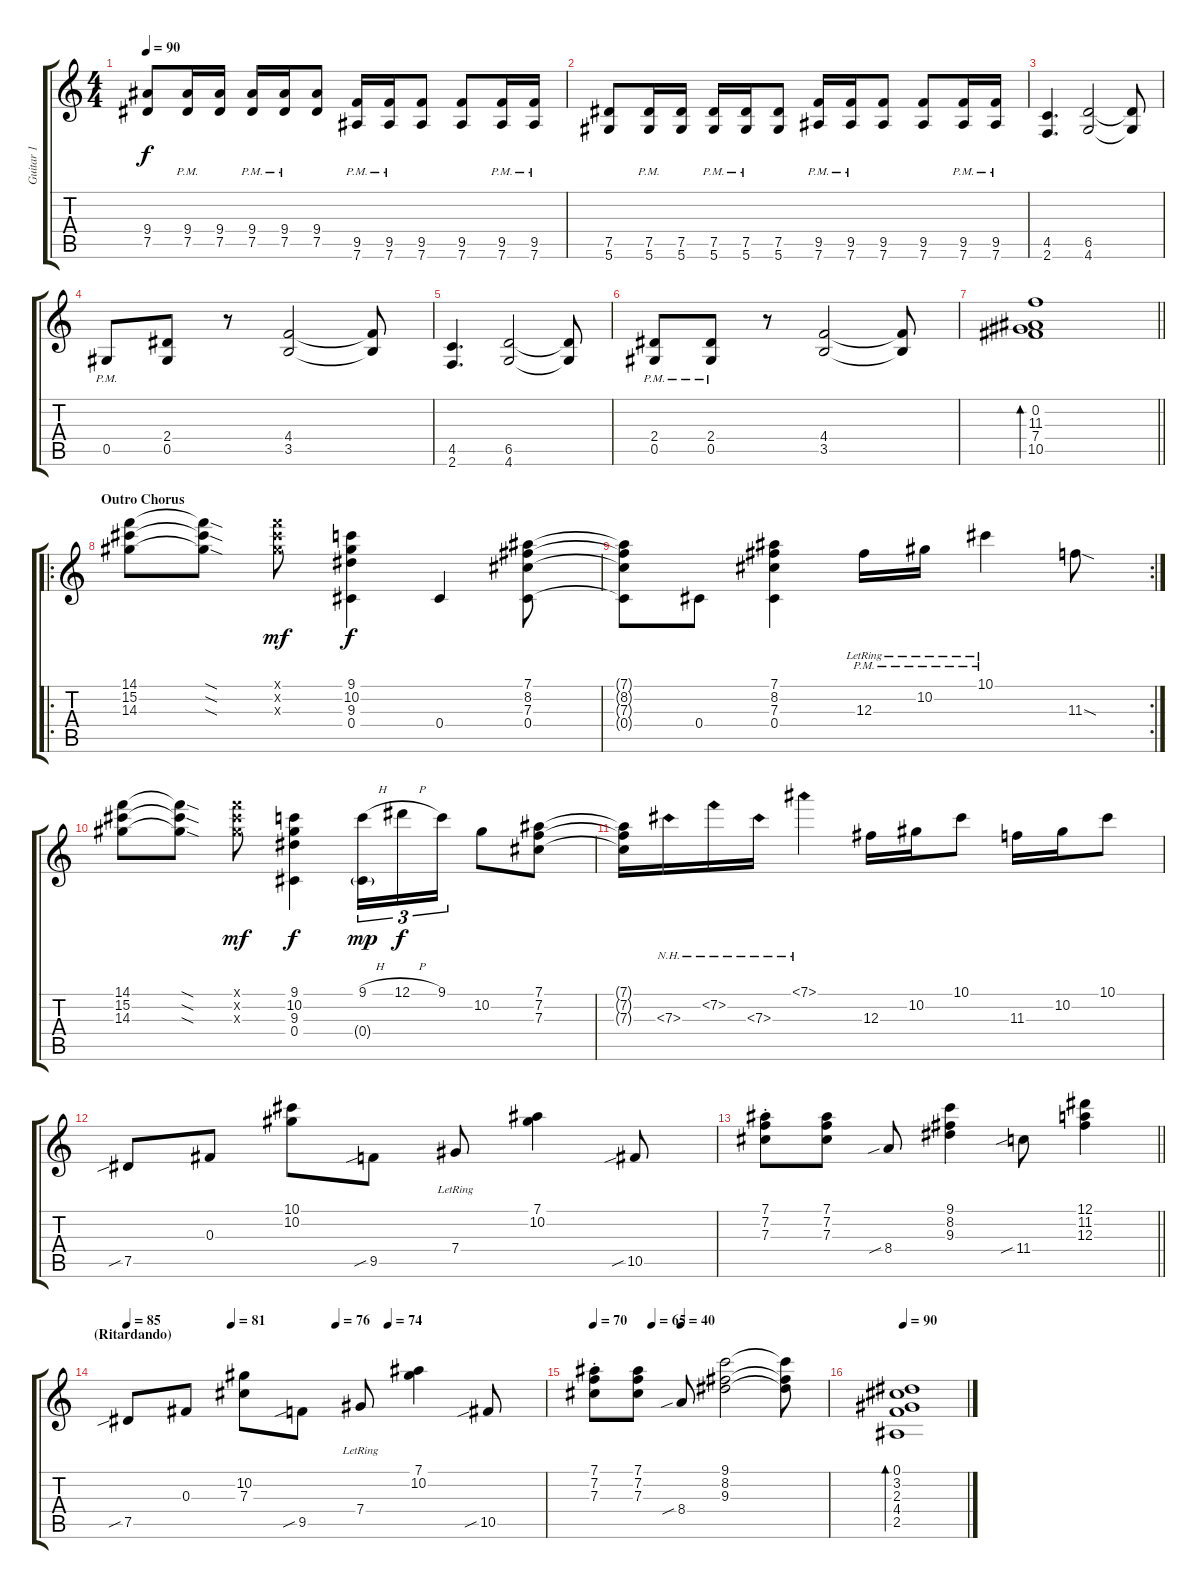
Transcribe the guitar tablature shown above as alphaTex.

\track ("Guitar 1" "Guitar 1") {instrument acousticguitarsteel}
\staff {score tabs}
\tuning (Eb4 Bb3 Gb3 Db3 Ab2 Eb2) {hide}
\ts (4 4)
\tempo 90
\clef g2
\ks c
(9.4 7.5).8{dy f} (9.4 7.5{pm}).16 (9.4 7.5).16 (9.4 7.5{pm}).16 (9.4 7.5{pm}).16 (9.4 7.5).8 (9.5{pm} 7.6{pm}).16 (9.5{pm} 7.6{pm}).16 (9.5 7.6).8 (9.5 7.6).8 (9.5{pm} 7.6{pm}).16 (9.5{pm} 7.6{pm}).16 |
(7.5 5.6).8 (7.5{pm} 5.6).16 (7.5 5.6).16 (7.5{pm} 5.6).16 (7.5{pm} 5.6).16 (7.5 5.6).8 (9.5{pm} 7.6{pm}).16 (9.5{pm} 7.6{pm}).16 (9.5 7.6).8 (9.5 7.6).8 (9.5{pm} 7.6{pm}).16 (9.5{pm} 7.6{pm}).16 |
(4.5 2.6).4{d} (6.5 4.6).2 (6.5{t} 4.6{t}).8 |
0.5{pm}.8 (2.4 0.5).8 r.8 (4.4 3.5).2 (4.4{t} 3.5{t}).8 |
(4.5 2.6).4{d} (6.5 4.6).2 (6.5{t} 4.6{t}).8 |
(2.4{pm} 0.5{pm}).8 (2.4{pm} 0.5{pm}).8 r.8 (4.4 3.5).2 (4.4{t} 3.5{t}).8 |
\barLineRight lightlight
(0.2 11.3 7.4 10.5).1{bd 60 instrument acousticguitarsteel} |
\ro
\section ("" "Outro Chorus")
(14.1 15.2 14.3).8 (14.1{sod t} 15.2{sod t} 14.3{sod t}).8 (14.1{x} 15.2{x} 14.3{x}).8{dy mf} (9.1 10.2 9.3 0.4).4{dy f} 0.4.4 (7.1 8.2 7.3 0.4).8 |
\rc 2
(7.1{t} 8.2{t} 7.3{t} 0.4{t}).8 0.4.8 (7.1 8.2 7.3 0.4).4 12.3{pm lr}.16 10.2{pm lr}.16 10.1{pm lr}.4 11.3{sod}.8 |
(14.1 15.2 14.3).8 (14.1{sod t} 15.2{sod t} 14.3{sod t}).8 (14.1{x} 15.2{x} 14.3{x}).8{dy mf} (9.1 10.2 9.3 0.4).4{dy f} (9.1{h} 0.4{g}).16{tu (3 2) dy mp} 12.1{h}.16{tu (3 2) dy f} 9.1.16{tu (3 2)} 10.2.8 (7.1 7.2 7.3).8 |
(7.1{t} 7.2{t} 7.3{t}).16 7.3{nh}.16 7.2{nh}.16 7.3{nh}.16 7.1{nh}.4 12.3.16 10.2.16 10.1.8 11.3.16 10.2.16 10.1.8 |
7.5{sib}.8 0.3.8 (10.1 10.2).8 9.5{sib}.8 7.4{lr}.8 (7.1 10.2).4 10.5{sib}.8 |
\barLineRight lightlight
(7.1{st} 7.2{st} 7.3{st}).8 (7.1 7.2 7.3).8 8.4{sib}.8 (9.1 8.2 9.3).4 11.4{sib}.8 (12.1 11.2 12.3).4 |
\section ("" "(Ritardando)")
\tempo 85
\tempo (81 0.25)
\tempo (76 0.5)
\tempo (74 0.625)
7.5{sib}.8 0.3.8 (10.2 7.3).8 9.5{sib}.8 7.4{lr}.8 (7.1 10.2).4 10.5{sib}.8 |
\tempo 70
\tempo (65 0.25)
\tempo (40 0.375)
(7.1{st} 7.2{st} 7.3{st}).8 (7.1 7.2 7.3).8 8.4{sib}.8 (9.1 8.2 9.3).2 (9.1{t} 8.2{t} 9.3{t}).8 |
\tempo 90
(0.1 3.2 2.3 4.4 2.5).1{bd 60}
